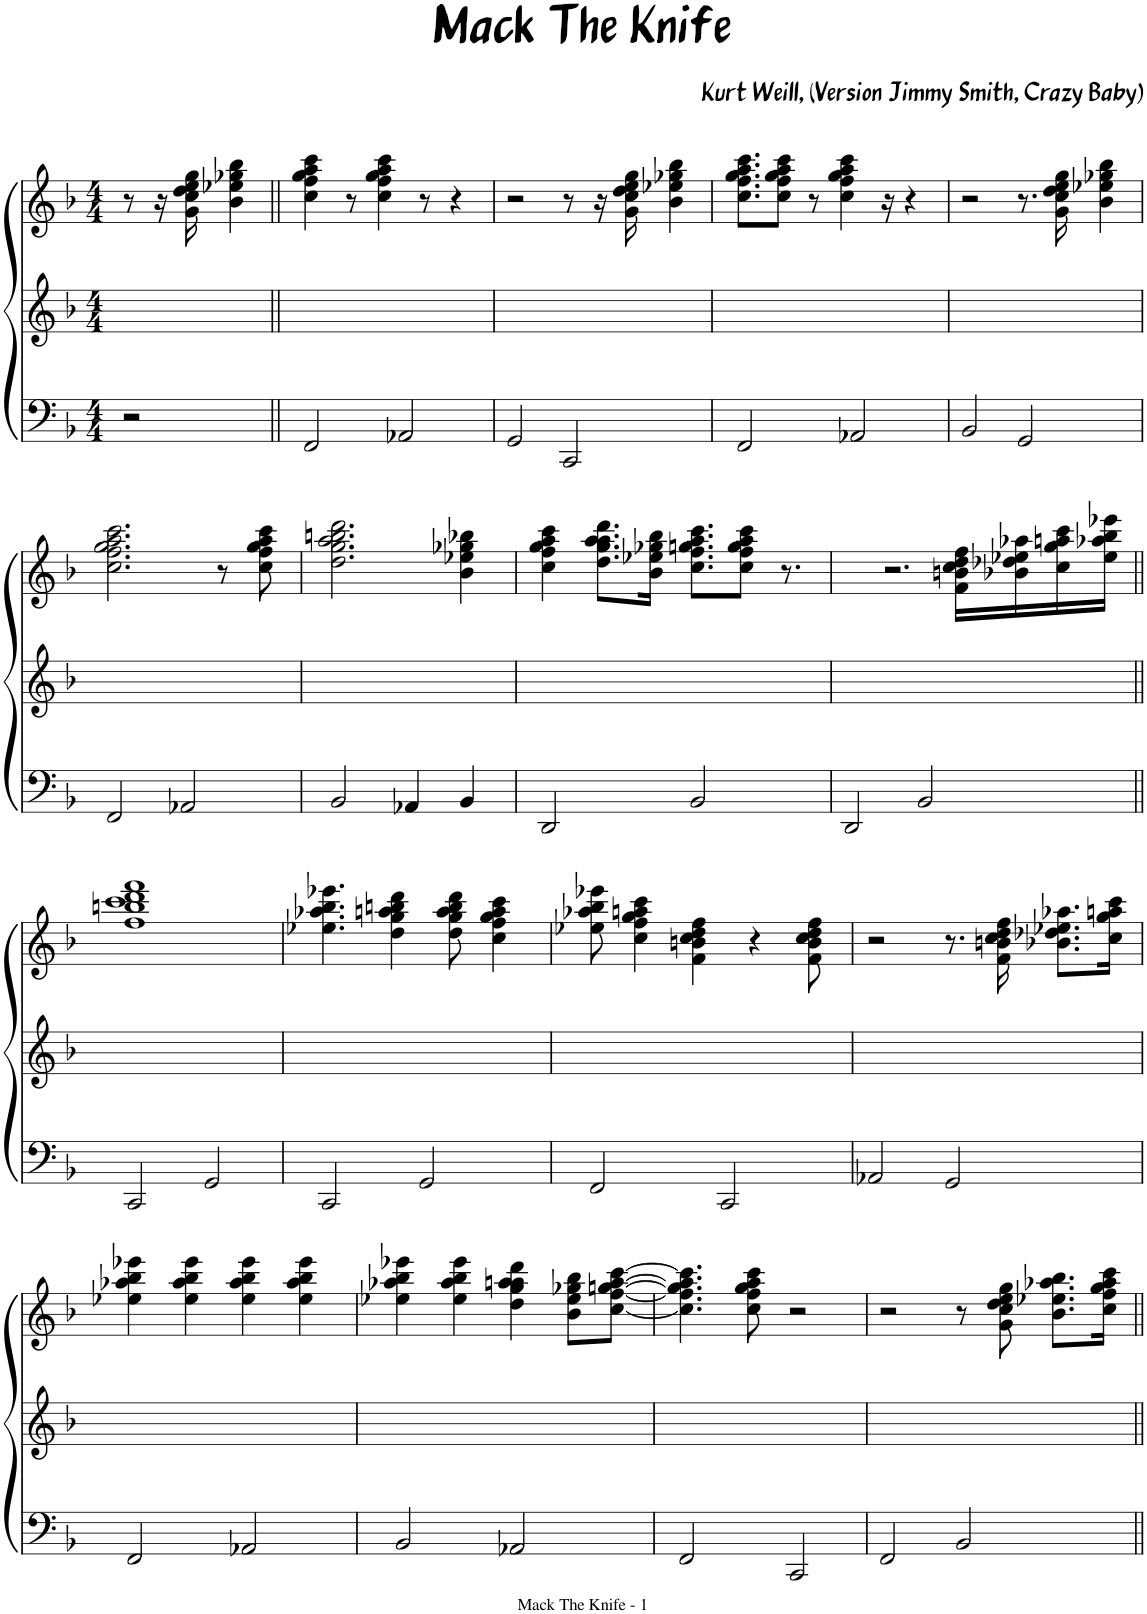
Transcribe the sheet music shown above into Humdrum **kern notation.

**kern	**kern	**kern
*part3	*part2	*part1
*staff3	*staff2	*staff1
*I"Acoustic Bass	*I"Piano	*I"Electronic Organ
*I'Ac b	*I'Pno	*I'Elec Org
*clefF4	*clefG2	*clefG2
*k[b-]	*k[b-]	*k[b-]
*M4/4	*M4/4	*M4/4
=1	=1	=1
2r	2ryy	8r
.	.	16r
.	.	16g\ 16cc\ 16dd\ 16ee\ 16gg\
.	.	4b-\ 4ee-X\ 4gg-X\ 4bb-\
=2||	=2||	=2||
2FF/	1ryy	4cc\ 4ff\ 4gg\ 4aa\ 4ccc\
.	.	8r
.	.	4cc\ 4ff\ 4gg\ 4aa\ 4ccc\
2AA-X/	.	.
.	.	8r
.	.	4r
=3	=3	=3
2GG/	1ryy	2r
2CC/	.	8r
.	.	16r
.	.	16g\ 16cc\ 16dd\ 16ee\ 16gg\
.	.	4b-\ 4ee-X\ 4gg-X\ 4bb-\
=4	=4	=4
2FF/	1ryy	8.cc\ 8.ff\ 8.gg\ 8.aa\ 8.ccc\L
.	.	8cc\ 8ff\ 8gg\ 8aa\ 8ccc\J
.	.	8r
.	.	4cc\ 4ff\ 4gg\ 4aa\ 4ccc\
2AA-X/	.	.
.	.	16r
.	.	4r
=5	=5	=5
2BB-/	1ryy	2r
2GG/	.	8.r
.	.	16g\ 16cc\ 16dd\ 16ee\ 16gg\
.	.	4b-\ 4ee-X\ 4gg-X\ 4bb-\
!!LO:LB:g=z
=6	=6	=6
2FF/	1ryy	2.cc\ 2.ff\ 2.gg\ 2.aa\ 2.ccc\
2AA-X/	.	.
.	.	8r
.	.	8cc\ 8ff\ 8gg\ 8aa\ 8ccc\
=7	=7	=7
2BB-/	1ryy	2.dd\ 2.gg\ 2.aa\ 2.bbn\ 2.ddd\
4AA-X/	.	.
4BB-/	.	4b-\ 4ee-X\ 4gg-X\ 4bb-X\
=8	=8	=8
2DD/	1ryy	4cc\ 4ff\ 4gg\ 4aa\ 4ccc\
.	.	8.dd\ 8.gg\ 8.aa\ 8.aa\ 8.ddd\L
.	.	16b-\ 16ee-X\ 16gg-X\ 16bb-\Jk
2BB-/	.	8.cc\ 8.ff\ 8.ggn\ 8.aa\ 8.ccc\L
.	.	8cc\ 8ff\ 8gg\ 8aa\ 8ccc\J
.	.	8.r
=9	=9	=9
2DD/	1ryy	2.r
2BB-/	.	.
.	.	16f\ 16bn\ 16cc\ 16dd\ 16ff\LL
.	.	16b-X\ 16dd-X\ 16ee-X\ 16aa-X\
.	.	16cc\ 16gg\ 16aan\ 16ccc\
.	.	16ee-\ 16aa-X\ 16bb-\ 16eee-X\JJ
!!LO:LB:g=z
=10||	=10||	=10||
2CC/	1ryy	1ff 1bbn 1ccc 1ddd 1fff
2GG/	.	.
=11	=11	=11
2CC/	1ryy	4.ee-X\ 4.aa-X\ 4.bb-\ 4.eee-X\
.	.	4dd\ 4gg\ 4aan\ 4bbn\ 4ddd\
2GG/	.	.
.	.	8dd\ 8gg\ 8aa\ 8bb\ 8ddd\
.	.	4cc\ 4ff\ 4gg\ 4aa\ 4ccc\
=12	=12	=12
2FF/	1ryy	8ee-X\ 8aa-X\ 8bb-\ 8eee-X\
.	.	4cc\ 4ff\ 4gg\ 4aan\ 4ccc\
.	.	4f\ 4bn\ 4cc\ 4dd\ 4ff\
2CC/	.	.
.	.	4r
.	.	8f\ 8b\ 8cc\ 8dd\ 8ff\
=13	=13	=13
2AA-X/	1ryy	2r
2GG/	.	8.r
.	.	16f\ 16bn\ 16cc\ 16dd\ 16ff\
.	.	8.b-X\ 8.dd-X\ 8.ee-X\ 8.aa-X\L
.	.	16cc\ 16gg\ 16aan\ 16ccc\Jk
!!LO:LB:g=z
=14	=14	=14
2FF/	1ryy	4ee-X\ 4aa-X\ 4bb-\ 4eee-X\
.	.	4ee-\ 4aa-\ 4bb-\ 4eee-\
2AA-X/	.	4ee-\ 4aa-\ 4bb-\ 4eee-\
.	.	4ee-\ 4aa-\ 4bb-\ 4eee-\
=15	=15	=15
2BB-/	1ryy	4ee-X\ 4aa-X\ 4bb-\ 4eee-X\
.	.	4ee-\ 4aa-\ 4bb-\ 4eee-\
2AA-X/	.	4dd\ 4gg\ 4aan\ 4aa\ 4ddd\
.	.	8b-\ 8ee-\ 8gg-X\ 8bb-\L
.	.	[8cc\ [8ff\ [8ggn\ [8aa\ [8ccc\J
=16	=16	=16
2FF/	1ryy	4.cc\] 4.ff\] 4.gg\] 4.aa\] 4.ccc\]
.	.	8cc\ 8ff\ 8gg\ 8aa\ 8ccc\
2CC/	.	2r
=17	=17	=17
2FF/	1ryy	2r
2BB-/	.	8r
.	.	8g\ 8cc\ 8dd\ 8ee\ 8gg\
.	.	8.b-\ 8.ee-X\ 8.aa-X\ 8.bb-\L
.	.	16cc\ 16ff\ 16gg\ 16aa-\ 16ccc\Jk
=||	=||	=||
*-	*-	*-
